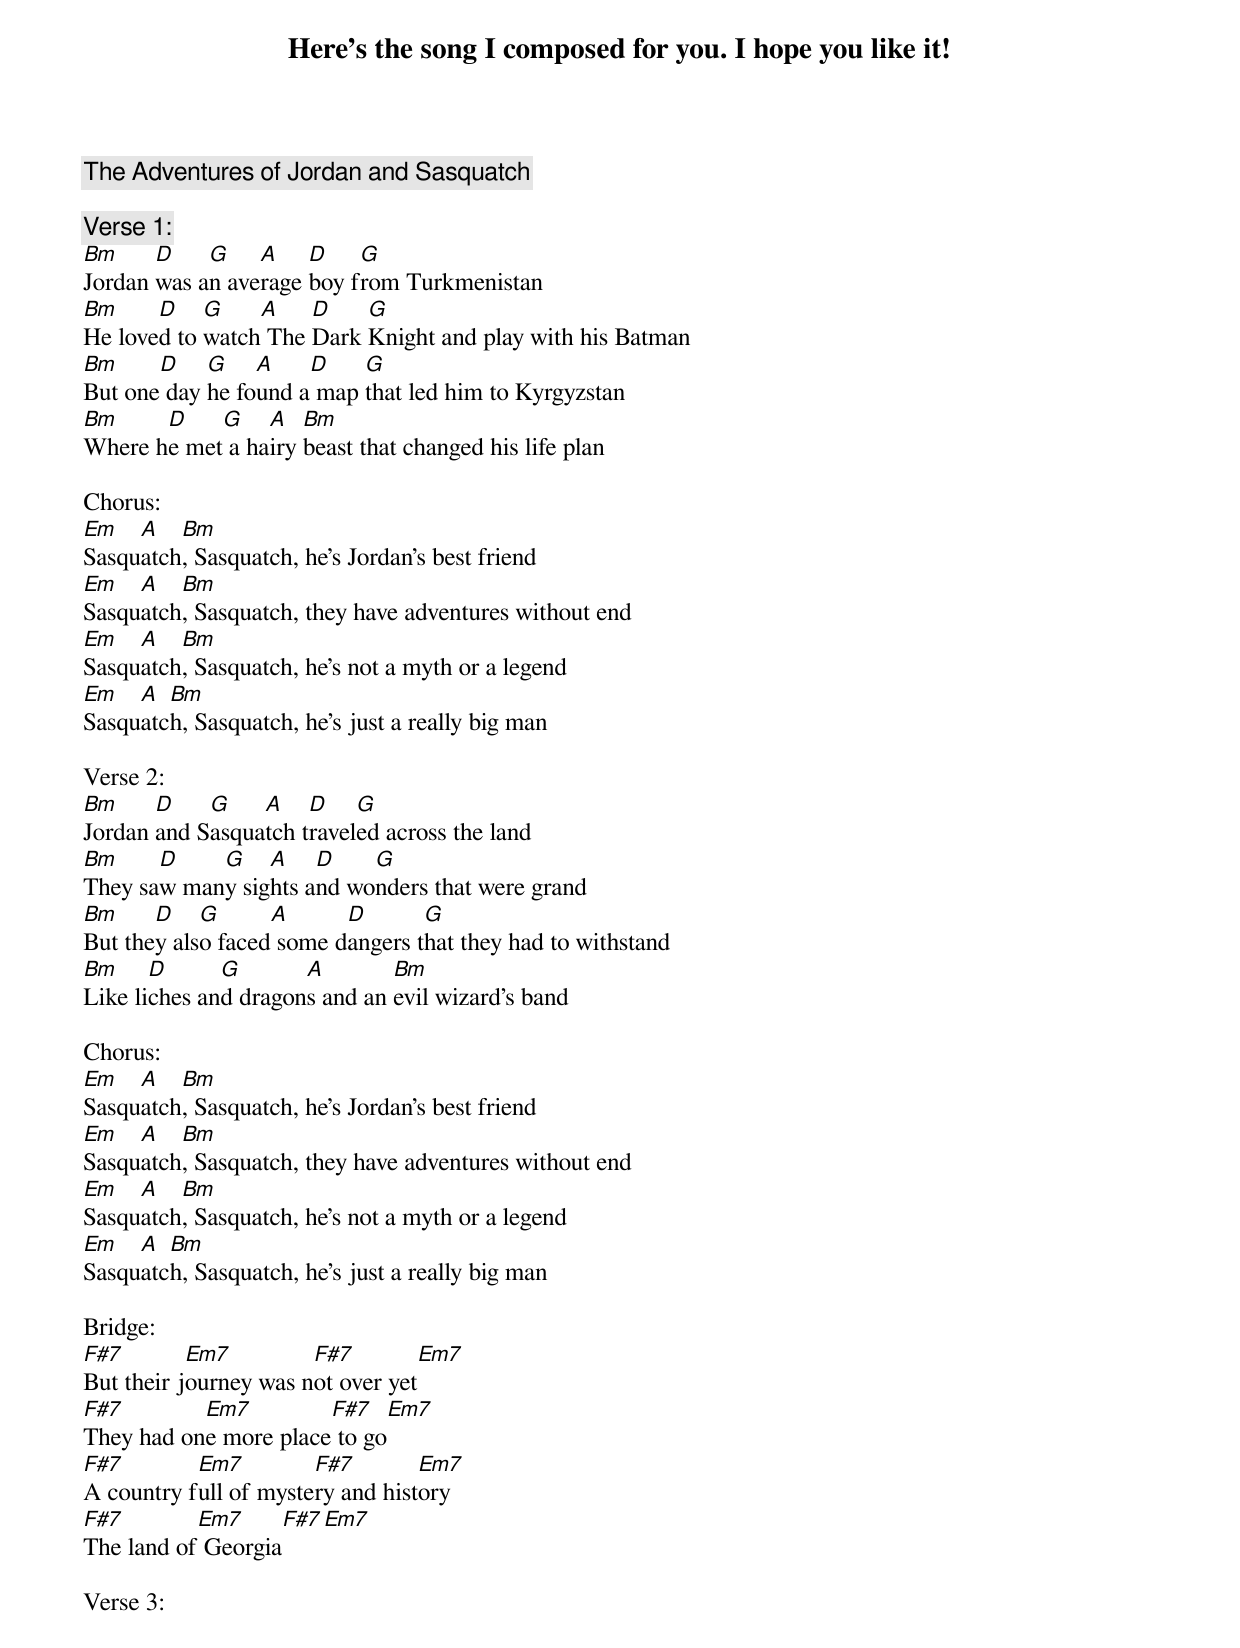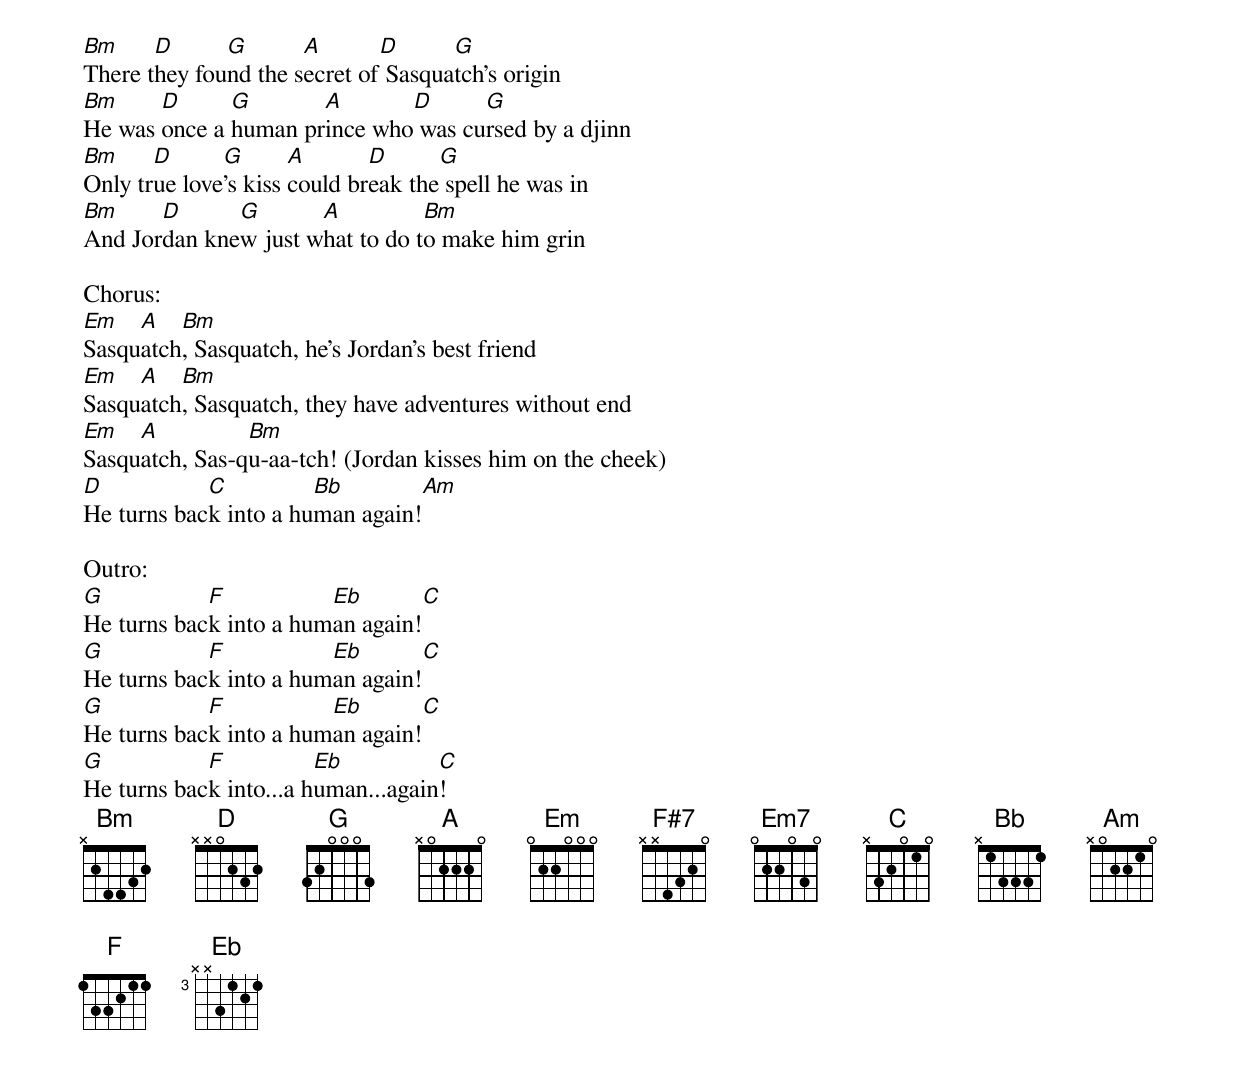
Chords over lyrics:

Here's the song I composed for you. I hope you like it!

The Adventures of Jordan and Sasquatch

Verse 1:
Bm     D    G    A    D    G
Jordan was an average boy from Turkmenistan
Bm     D    G    A    D    G
He loved to watch The Dark Knight and play with his Batman
Bm     D    G    A    D    G
But one day he found a map that led him to Kyrgyzstan
Bm     D    G    A   Bm
Where he met a hairy beast that changed his life plan

Chorus:
Em   A   Bm
Sasquatch, Sasquatch, he's Jordan's best friend
Em   A   Bm
Sasquatch, Sasquatch, they have adventures without end
Em   A   Bm
Sasquatch, Sasquatch, he's not a myth or a legend
Em   A  Bm
Sasquatch, Sasquatch, he's just a really big man

Verse 2:
Bm     D    G    A    D    G
Jordan and Sasquatch traveled across the land
Bm     D    G    A    D    G
They saw many sights and wonders that were grand
Bm     D    G      A      D       G
But they also faced some dangers that they had to withstand
Bm     D      G       A        Bm
Like liches and dragons and an evil wizard's band

Chorus:
Em   A   Bm
Sasquatch, Sasquatch, he's Jordan's best friend
Em   A   Bm
Sasquatch, Sasquatch, they have adventures without end
Em   A   Bm
Sasquatch, Sasquatch, he's not a myth or a legend
Em   A  Bm
Sasquatch, Sasquatch, he's just a really big man

Bridge:
F#7        Em7         F#7        Em7
But their journey was not over yet
F#7        Em7         F#7        Em7
They had one more place to go
F#7        Em7         F#7        Em7
A country full of mystery and history
F#7        Em7         F#7        Em7
The land of Georgia

Verse 3:
Bm     D      G       A       D      G
There they found the secret of Sasquatch's origin
Bm     D      G       A       D      G
He was once a human prince who was cursed by a djinn
Bm     D      G       A       D      G
Only true love's kiss could break the spell he was in
Bm     D      G       A          Bm
And Jordan knew just what to do to make him grin

Chorus:
Em   A   Bm
Sasquatch, Sasquatch, he's Jordan's best friend
Em   A   Bm
Sasquatch, Sasquatch, they have adventures without end
Em   A          Bm
Sasquatch, Sas-qu-aa-tch! (Jordan kisses him on the cheek)
D           C          Bb          Am
He turns back into a human again!

Outro:
G           F           Eb          C
He turns back into a human again!
G           F           Eb          C
He turns back into a human again!
G           F           Eb          C
He turns back into a human again!
G           F           Eb          C
He turns back into...a human...again!
